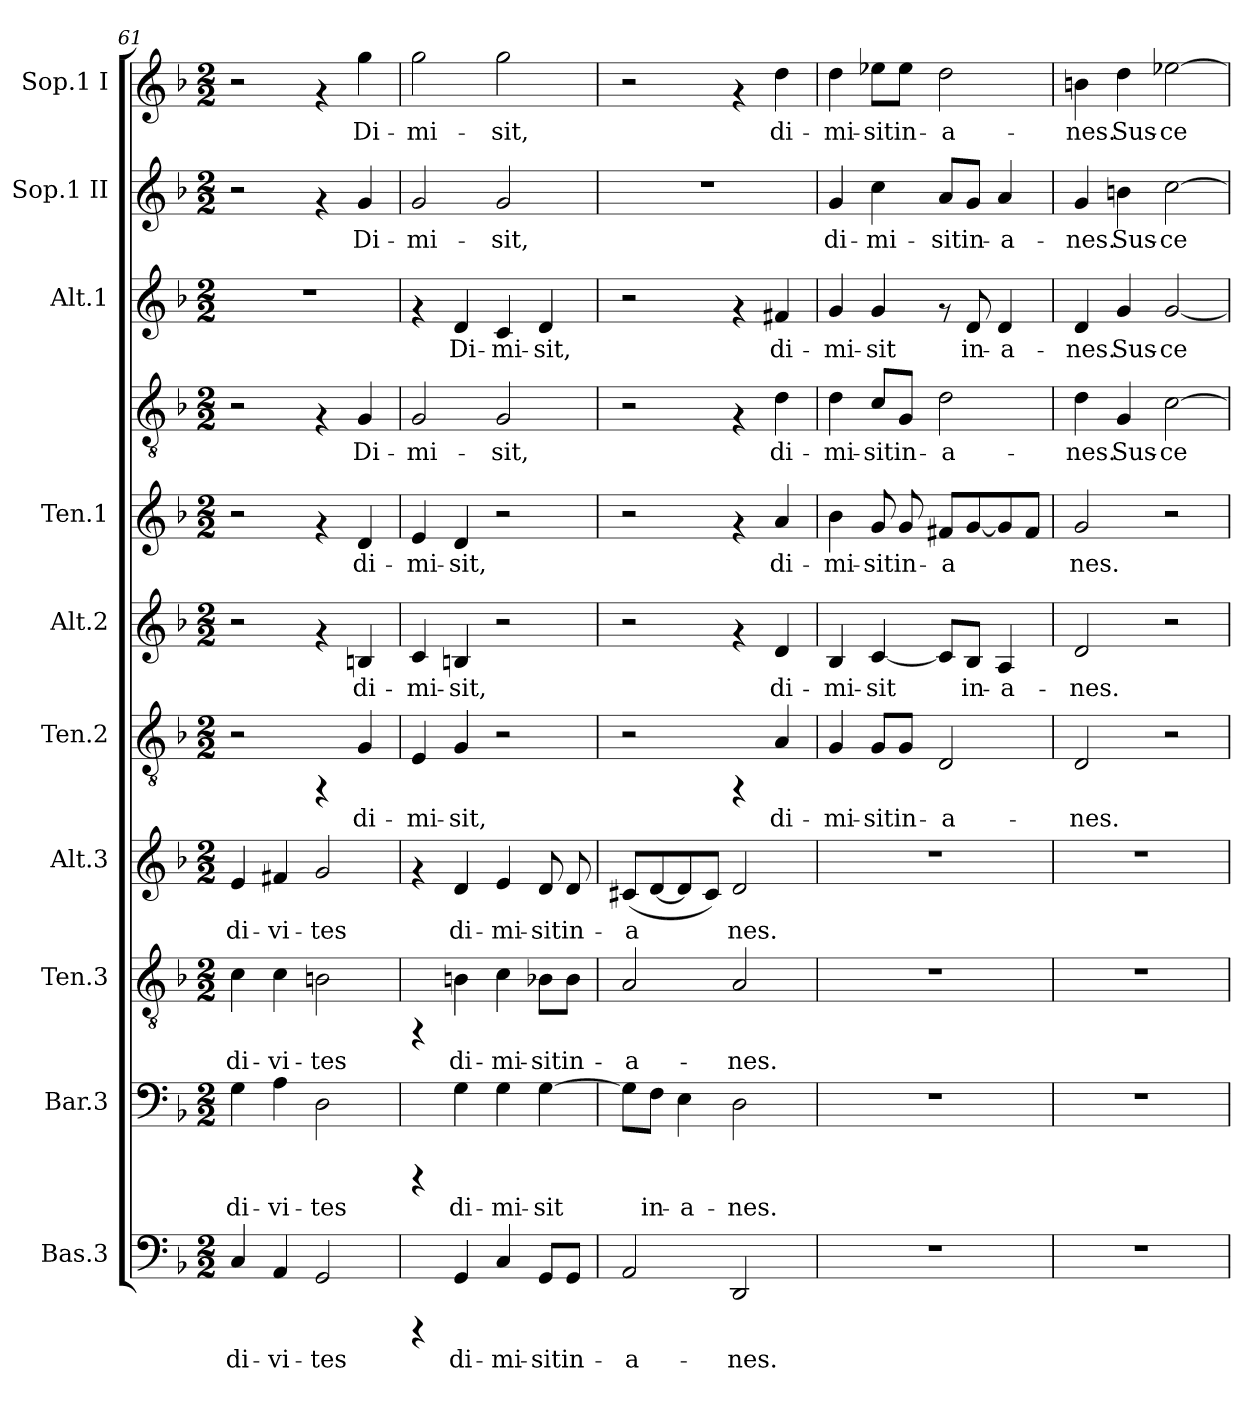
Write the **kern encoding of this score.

**kern	**text	**kern	**text	**kern	**text	**kern	**text	**kern	**text	**kern	**text	**kern	**text	**kern	**text	**kern	**text	**kern	**text	**kern	**text
*part10	*part10	*part9	*part9	*part8	*part8	*part7	*part7	*part6	*part6	*part5	*part5	*part4	*part4	*part4	*part4	*part3	*part3	*part2	*part2	*part1	*part1
*staff11	*staff11	*staff10	*staff10	*staff9	*staff9	*staff8	*staff8	*staff7	*staff7	*staff6	*staff6	*staff5	*staff5	*staff4	*staff4	*staff3	*staff3	*staff2	*staff2	*staff1	*staff1
*I"Bas.3	*	*I"Bar.3	*	*I"Ten.3	*	*I"Alt.3	*	*I"Ten.2	*	*I"Alt.2	*	*I"Ten.1	*	*	*	*I"Alt.1	*	*I"Sop.1 II	*	*I"Sop.1 I	*
*clefF4	*	*clefF4	*	*clefGv2	*	*clefG2	*	*clefGv2	*	*clefG2	*	*clefG2	*	*clefGv2	*	*clefG2	*	*clefG2	*	*clefG2	*
*k[b-]	*	*k[b-]	*	*k[b-]	*	*k[b-]	*	*k[b-]	*	*k[b-]	*	*k[b-]	*	*k[b-]	*	*k[b-]	*	*k[b-]	*	*k[b-]	*
*F:	*	*F:	*	*F:	*	*F:	*	*F:	*	*F:	*	*F:	*	*F:	*	*F:	*	*F:	*	*F:	*
*M2/2	*	*M2/2	*	*M2/2	*	*M2/2	*	*M2/2	*	*M2/2	*	*M2/2	*	*M2/2	*	*M2/2	*	*M2/2	*	*M2/2	*
=61	=61	=61	=61	=61	=61	=61	=61	=61	=61	=61	=61	=61	=61	=61	=61	=61	=61	=61	=61	=61	=61
!	!LO:LY:b:cj	!	!LO:LY:b:cj	!	!LO:LY:b:cj	!	!LO:LY:b:cj	!	!	!	!	!	!	!	!	!	!	!	!	!	!
4C/	di-	4G\	di-	4c\	di-	4e/	di-	2r	.	2r	.	2r	.	2r	.	1r	.	2r	.	2r	.
!	!LO:LY:b:cj	!	!LO:LY:b:cj	!	!LO:LY:b:cj	!	!LO:LY:b:cj	!	!	!	!	!	!	!	!	!	!	!	!	!	!
4AA/	-vi-	4A\	-vi-	4c\	-vi-	4f#X/	-vi-	.	.	.	.	.	.	.	.	.	.	.	.	.	.
!	!LO:LY:b:cj	!	!LO:LY:b:cj	!	!LO:LY:b:cj	!	!LO:LY:b:cj	!	!	!	!	!	!	!	!	!	!	!	!	!	!
2GG/	-tes	2D\	-tes	2Bn\	-tes	2g/	-tes	4rFF	.	4rf	.	4rf	.	4rF	.	.	.	4rf	.	4rf	.
!	!	!	!	!	!	!	!	!	!LO:LY:b:cj	!	!LO:LY:b:cj	!	!LO:LY:b:cj	!	!LO:LY:b:cj	!	!	!	!LO:LY:b:cj	!	!LO:LY:b:cj
.	.	.	.	.	.	.	.	4G/	di-	4Bn/	di-	4d/	-di-	4G/	Di-	.	.	4g/	Di-	4gg\	Di-
=62	=62	=62	=62	=62	=62	=62	=62	=62	=62	=62	=62	=62	=62	=62	=62	=62	=62	=62	=62	=62	=62
!	!	!	!	!	!	!	!	!	!LO:LY:b:cj	!	!LO:LY:b:cj	!	!LO:LY:b:cj	!	!LO:LY:b:cj	!	!	!	!LO:LY:b:cj	!	!LO:LY:b:cj
4rCCC	.	4rCCC	.	4rFF	.	4rf	.	4E/	-mi-	4c/	-mi-	4e/	mi-	2G/	-mi-	4rf	.	2g/	-mi-	2gg\	-mi-
!	!LO:LY:b:cj	!	!LO:LY:b:cj	!	!LO:LY:b:cj	!	!LO:LY:b:cj	!	!LO:LY:b:cj	!	!LO:LY:b:cj	!	!LO:LY:b:cj	!	!	!	!LO:LY:b:cj	!	!	!	!
4GG/	di-	4G\	di-	4Bn\	di-	4d/	di-	4G/	-sit,	4Bn/	-sit,	4d/	-sit,	.	.	4d/	Di-	.	.	.	.
!	!LO:LY:b:cj	!	!LO:LY:b:cj	!	!LO:LY:b:cj	!	!LO:LY:b:cj	!	!	!	!	!	!	!	!LO:LY:b:cj	!	!LO:LY:b:cj	!	!LO:LY:b:cj	!	!LO:LY:b:cj
4C/	-mi-	4G\	-mi-	4c\	-mi-	4e/	-mi-	2r	.	2r	.	2r	.	2G/	-sit,	4c/	-mi-	2g/	-sit,	2gg\	-sit,
!	!LO:LY:b:cj	!	!LO:LY:b:cj	!	!LO:LY:b:cj	!	!LO:LY:b:cj	!	!	!	!	!	!	!	!	!	!LO:LY:b:cj	!	!	!	!
8GG/L	-sit	[>4G\	-sit	8B-X\L	-sit	8d/	-sit	.	.	.	.	.	.	.	.	4d/	-sit,	.	.	.	.
!	!LO:LY:b:cj	!	!	!	!LO:LY:b:cj	!	!LO:LY:b:cj	!	!	!	!	!	!	!	!	!	!	!	!	!	!
8GG/J	in-	.	.	8B-\J	in-	8d/	in-	.	.	.	.	.	.	.	.	.	.	.	.	.	.
=63	=63	=63	=63	=63	=63	=63	=63	=63	=63	=63	=63	=63	=63	=63	=63	=63	=63	=63	=63	=63	=63
!	!LO:LY:b:cj	!	!LO:LY:b:cj	!	!LO:LY:b:cj	!	!LO:LY:b:cj	!	!	!	!	!	!	!	!	!	!	!	!	!	!
2AA/	-a-	8G\L]	.	2A/	-a-	(>8c#X/L	-a-	2r	.	2r	.	2r	.	2r	.	2r	.	1r	.	2r	.
!	!	!	!LO:LY:b:cj	!	!	!	!LO:LY:b:cj	!	!	!	!	!	!	!	!	!	!	!	!	!	!
.	.	8F\J	in-	.	.	[<8d/	-	.	.	.	.	.	.	.	.	.	.	.	.	.	.
!	!	!	!LO:LY:b:cj	!	!	!	!LO:LY:b:cj	!	!	!	!	!	!	!	!	!	!	!	!	!	!
.	.	4E\	-a-	.	.	8d/]	.	.	.	.	.	.	.	.	.	.	.	.	.	.	.
!	!	!	!	!	!	!	!LO:LY:b:cj	!	!	!	!	!	!	!	!	!	!	!	!	!	!
.	.	.	.	.	.	8c#/J)	.	.	.	.	.	.	.	.	.	.	.	.	.	.	.
!	!LO:LY:b:cj	!	!LO:LY:b:cj	!	!LO:LY:b:cj	!	!LO:LY:b:cj	!	!	!	!	!	!	!	!	!	!	!	!	!	!
2DD/	-nes.	2D\	-nes.	2A/	-nes.	2d/	nes.	4rFF	.	4rf	.	4rf	.	4rF	.	4rf	.	.	.	4rf	.
!	!	!	!	!	!	!	!	!	!LO:LY:b:cj	!	!LO:LY:b:cj	!	!LO:LY:b:cj	!	!LO:LY:b:cj	!	!LO:LY:b:cj	!	!	!	!LO:LY:b:cj
.	.	.	.	.	.	.	.	4A/	di-	4d/	di-	4a/	-di-	4d\	di-	4f#X/	di-	.	.	4dd\	di-
!!LO:PB:g=z
=64	=64	=64	=64	=64	=64	=64	=64	=64	=64	=64	=64	=64	=64	=64	=64	=64	=64	=64	=64	=64	=64
!	!	!	!	!	!	!	!	!	!LO:LY:b:cj	!	!LO:LY:b:cj	!	!LO:LY:b:cj	!	!LO:LY:b:cj	!	!LO:LY:b:cj	!	!LO:LY:b:cj	!	!LO:LY:b:cj
1r	.	1r	.	1r	.	1r	.	4G/	-mi-	4B-/	-mi-	4b-\	-mi-	4d\	-mi-	4g/	-mi-	4g/	di-	4dd\	-mi-
!	!	!	!	!	!	!	!	!	!LO:LY:b:cj	!	!LO:LY:b:cj	!	!LO:LY:b:cj	!	!LO:LY:b:cj	!	!LO:LY:b:cj	!	!LO:LY:b:cj	!	!LO:LY:b:cj
.	.	.	.	.	.	.	.	8G/L	-sit	[<4c/	-sit	8g/	-sit	8c/L	-sit	4g/	-sit	4cc\	-mi-	8ee-X\L	-sit
!	!	!	!	!	!	!	!	!	!LO:LY:b:cj	!	!	!	!LO:LY:b:cj	!	!LO:LY:b:cj	!	!	!	!	!	!LO:LY:b:cj
.	.	.	.	.	.	.	.	8G/J	in-	.	.	8g/	in-	8G/J	in-	.	.	.	.	8ee-\J	in-
!	!	!	!	!	!	!	!	!	!LO:LY:b:cj	!	!LO:LY:b:cj	!	!LO:LY:b:cj	!	!LO:LY:b:cj	!	!	!	!LO:LY:b:cj	!	!LO:LY:b:cj
.	.	.	.	.	.	.	.	2D/	-a-	8c/L]	.	8f#X/L	-a-	2d\	-a-	8rf	.	8a/L	-sit	2dd\	-a-
!	!	!	!	!	!	!	!	!	!	!	!LO:LY:b:cj	!	!LO:LY:b:cj	!	!	!	!LO:LY:b:cj	!	!LO:LY:b:cj	!	!
.	.	.	.	.	.	.	.	.	.	8B-/J	in-	[<8g/	--	.	.	8d/	in-	8g/J	in-	.	.
!	!	!	!	!	!	!	!	!	!	!	!LO:LY:b:cj	!	!LO:LY:b:cj	!	!	!	!LO:LY:b:cj	!	!LO:LY:b:cj	!	!
.	.	.	.	.	.	.	.	.	.	4A/	-a-	8g/]	--	.	.	4d/	-a-	4a/	-a-	.	.
!	!	!	!	!	!	!	!	!	!	!	!	!	!LO:LY:b:cj	!	!	!	!	!	!	!	!
.	.	.	.	.	.	.	.	.	.	.	.	8f#/J	--	.	.	.	.	.	.	.	.
=65	=65	=65	=65	=65	=65	=65	=65	=65	=65	=65	=65	=65	=65	=65	=65	=65	=65	=65	=65	=65	=65
!	!	!	!	!	!	!	!	!	!LO:LY:b:cj	!	!LO:LY:b:cj	!	!LO:LY:b:cj	!	!LO:LY:b:cj	!	!LO:LY:b:cj	!	!LO:LY:b:cj	!	!LO:LY:b:cj
1r	.	1r	.	1r	.	1r	.	2D/	-nes.	2d/	-nes.	2g/	-nes.	4d\	-nes.	4d/	-nes.	4g/	-nes.	4bn\	-nes.
!	!	!	!	!	!	!	!	!	!	!	!	!	!	!	!LO:LY:b:cj	!	!LO:LY:b:cj	!	!LO:LY:b:cj	!	!LO:LY:b:cj
.	.	.	.	.	.	.	.	.	.	.	.	.	.	4G/	Sus-	4g/	Sus-	4bn\	Sus-	4dd\	Sus-
!	!	!	!	!	!	!	!	!	!	!	!	!	!	!	!LO:LY:b:cj	!	!LO:LY:b:cj	!	!LO:LY:b:cj	!	!LO:LY:b:cj
.	.	.	.	.	.	.	.	2r	.	2r	.	2r	.	[>2c\	-ce-	[<2g/	-ce-	[>2cc\	-ce-	[>2ee-X\	-ce-
=	=	=	=	=	=	=	=	=	=	=	=	=	=	=	=	=	=	=	=	=	=
*-	*-	*-	*-	*-	*-	*-	*-	*-	*-	*-	*-	*-	*-	*-	*-	*-	*-	*-	*-	*-	*-
